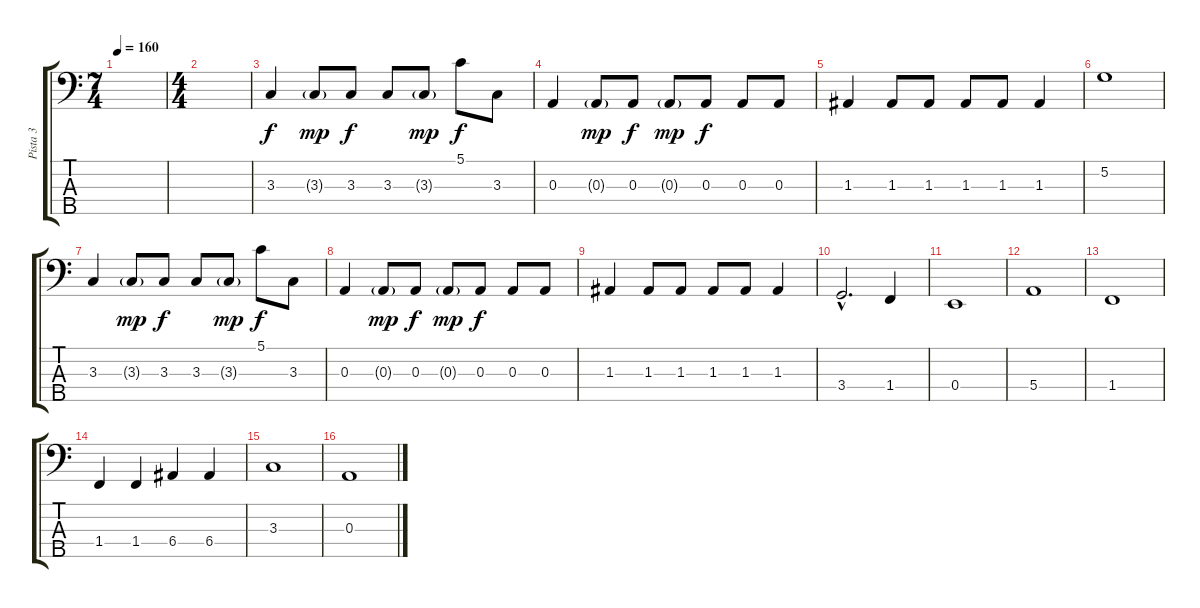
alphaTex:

\track ("Pista 3" "Pista 3") {instrument electricbassfinger}
\staff {score tabs}
\tuning (G2 D2 A1 E1 B0) {hide}
\ts (7 4)
\tempo 160
\clef f4
\ks c
|
\ts (4 4)
|
3.3.4 3.3{g}.8{dy mp} 3.3.8{dy f} 3.3.8 3.3{g}.8{dy mp} 5.1.8{dy f} 3.3.8 |
0.3.4 0.3{g}.8{dy mp} 0.3.8{dy f} 0.3{g}.8{dy mp} 0.3.8{dy f} 0.3.8 0.3.8 |
1.3.4 1.3.8 1.3.8 1.3.8 1.3.8 1.3.4 |
5.2.1 |
3.3.4 3.3{g}.8{dy mp} 3.3.8{dy f} 3.3.8 3.3{g}.8{dy mp} 5.1.8{dy f} 3.3.8 |
0.3.4 0.3{g}.8{dy mp} 0.3.8{dy f} 0.3{g}.8{dy mp} 0.3.8{dy f} 0.3.8 0.3.8 |
1.3.4 1.3.8 1.3.8 1.3.8 1.3.8 1.3.4 |
3.4{hac}.2{d} 1.4.4 |
0.4.1 |
5.4.1 |
1.4.1 |
1.4.4 1.4.4 6.4.4 6.4.4 |
3.3.1 |
0.3.1
